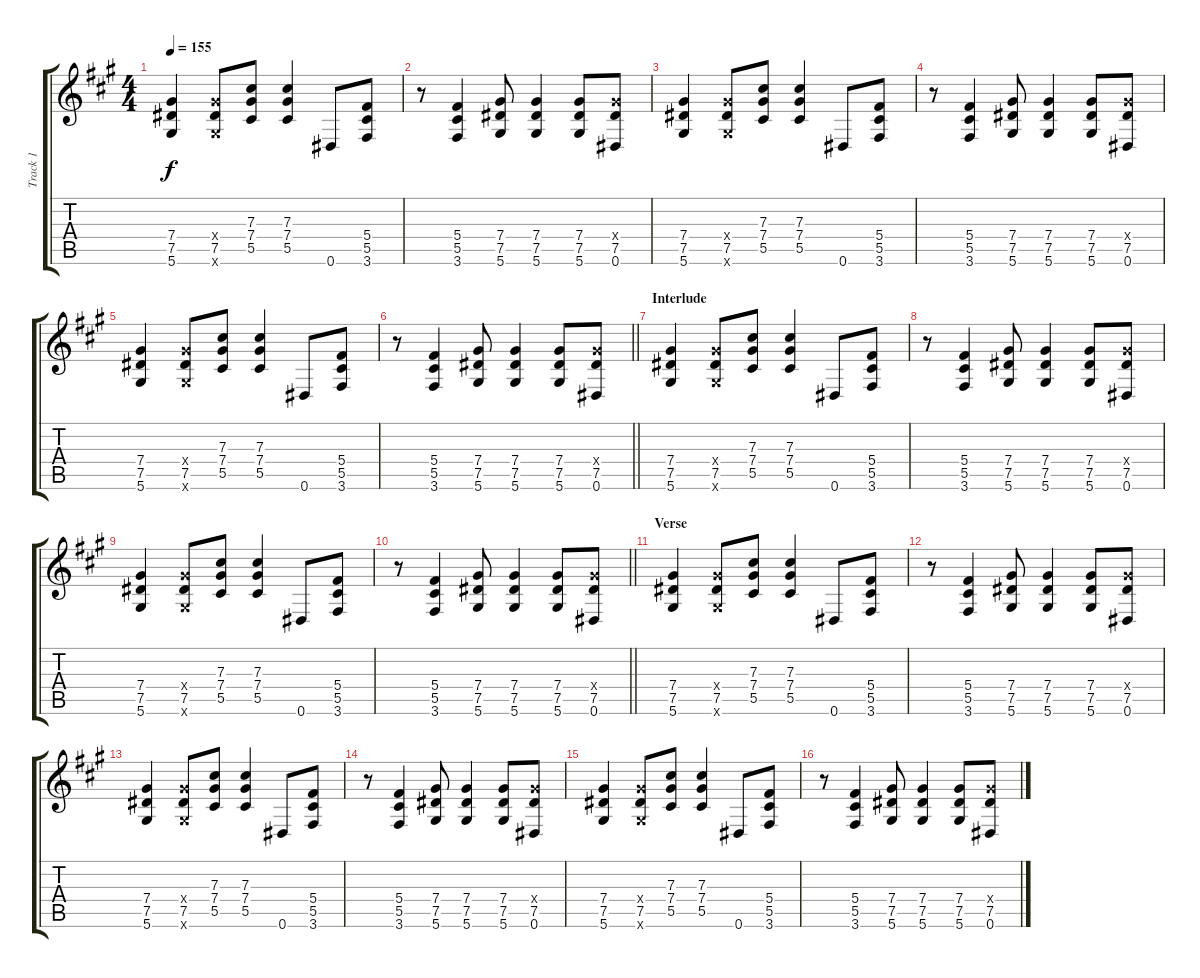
\track ("Track 1" "Track 1") {instrument distortionguitar}
\staff {score tabs}
\tuning (Eb4 Bb3 Gb3 Db3 Ab2 Eb2) {hide}
\ts (4 4)
\tempo 155
\clef g2
\ks a
(7.4 7.5 5.6).4{dy f} (7.4{x} 7.5 5.6{x}).8 (7.3 7.4 5.5).8 (7.3 7.4 5.5).4 0.6.8 (5.4 5.5 3.6).8 |
r.8 (5.4 5.5 3.6).4 (7.4 7.5 5.6).8 (7.4 7.5 5.6).4 (7.4 7.5 5.6).8 (7.4{x} 7.5 0.6).8 |
(7.4 7.5 5.6).4 (7.4{x} 7.5 5.6{x}).8 (7.3 7.4 5.5).8 (7.3 7.4 5.5).4 0.6.8 (5.4 5.5 3.6).8 |
r.8 (5.4 5.5 3.6).4 (7.4 7.5 5.6).8 (7.4 7.5 5.6).4 (7.4 7.5 5.6).8 (7.4{x} 7.5 0.6).8 |
(7.4 7.5 5.6).4 (7.4{x} 7.5 5.6{x}).8 (7.3 7.4 5.5).8 (7.3 7.4 5.5).4 0.6.8 (5.4 5.5 3.6).8 |
\barLineRight lightlight
r.8 (5.4 5.5 3.6).4 (7.4 7.5 5.6).8 (7.4 7.5 5.6).4 (7.4 7.5 5.6).8 (7.4{x} 7.5 0.6).8 |
\section ("" "Interlude")
(7.4 7.5 5.6).4 (7.4{x} 7.5 5.6{x}).8 (7.3 7.4 5.5).8 (7.3 7.4 5.5).4 0.6.8 (5.4 5.5 3.6).8 |
r.8 (5.4 5.5 3.6).4 (7.4 7.5 5.6).8 (7.4 7.5 5.6).4 (7.4 7.5 5.6).8 (7.4{x} 7.5 0.6).8 |
(7.4 7.5 5.6).4 (7.4{x} 7.5 5.6{x}).8 (7.3 7.4 5.5).8 (7.3 7.4 5.5).4 0.6.8 (5.4 5.5 3.6).8 |
\barLineRight lightlight
r.8 (5.4 5.5 3.6).4 (7.4 7.5 5.6).8 (7.4 7.5 5.6).4 (7.4 7.5 5.6).8 (7.4{x} 7.5 0.6).8 |
\section ("" "Verse")
(7.4 7.5 5.6).4 (7.4{x} 7.5 5.6{x}).8 (7.3 7.4 5.5).8 (7.3 7.4 5.5).4 0.6.8 (5.4 5.5 3.6).8 |
r.8 (5.4 5.5 3.6).4 (7.4 7.5 5.6).8 (7.4 7.5 5.6).4 (7.4 7.5 5.6).8 (7.4{x} 7.5 0.6).8 |
(7.4 7.5 5.6).4 (7.4{x} 7.5 5.6{x}).8 (7.3 7.4 5.5).8 (7.3 7.4 5.5).4 0.6.8 (5.4 5.5 3.6).8 |
r.8 (5.4 5.5 3.6).4 (7.4 7.5 5.6).8 (7.4 7.5 5.6).4 (7.4 7.5 5.6).8 (7.4{x} 7.5 0.6).8 |
(7.4 7.5 5.6).4 (7.4{x} 7.5 5.6{x}).8 (7.3 7.4 5.5).8 (7.3 7.4 5.5).4 0.6.8 (5.4 5.5 3.6).8 |
r.8 (5.4 5.5 3.6).4 (7.4 7.5 5.6).8 (7.4 7.5 5.6).4 (7.4 7.5 5.6).8 (7.4{x} 7.5 0.6).8
